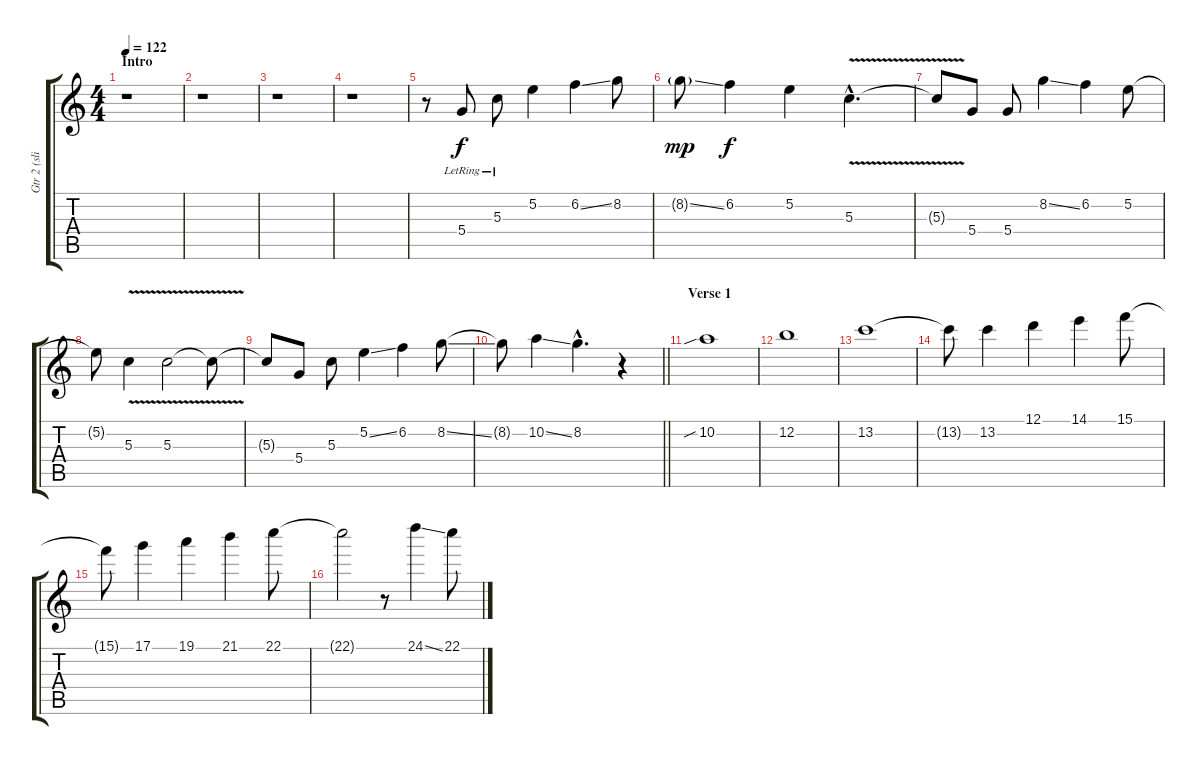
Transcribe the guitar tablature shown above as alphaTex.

\track ("Gtr 2 (slide gtr. in open G tuning) " "Gtr 2 (sli") {instrument electricguitarjazz}
\staff {score tabs}
\tuning (D4 B3 G3 D3 G2 D2) {hide}
\ts (4 4)
\section ("" "Intro")
\tempo 122
\clef g2
\ks c
r.1{dy f instrument electricguitarjazz} |
r.1 |
r.1 |
r.1 |
r.8 5.4{lr}.8 5.3{lr}.8 5.2.4 6.2{ss}.4 8.2.8 |
8.2{ss g}.8{dy mp} 6.2.4{dy f} 5.2.4 5.3{v hac}.4{d} |
5.3{t}.8 5.4.8 5.4.8 8.2{ss}.4 6.2.4 5.2.8 |
5.2{t}.8 5.3{v}.4 5.3{v}.2 5.3{t}.8 |
5.3{t}.8 5.4.8 5.3.8 5.2{ss}.4 6.2.4 8.2{ss}.8 |
\barLineRight lightlight
8.2{t}.8 10.2{ss}.4 8.2{hac}.4{d} r.4 |
\section ("" "Verse 1")
10.2{sib}.1{volume 10} |
12.2.1 |
13.2.1 |
13.2{t}.8 13.2.4 12.1.4 14.1.4 15.1.8 |
15.1{t}.8 17.1.4 19.1.4 21.1.4 22.1.8 |
22.1{t}.2 r.8 24.1{ss}.4 22.1.8
